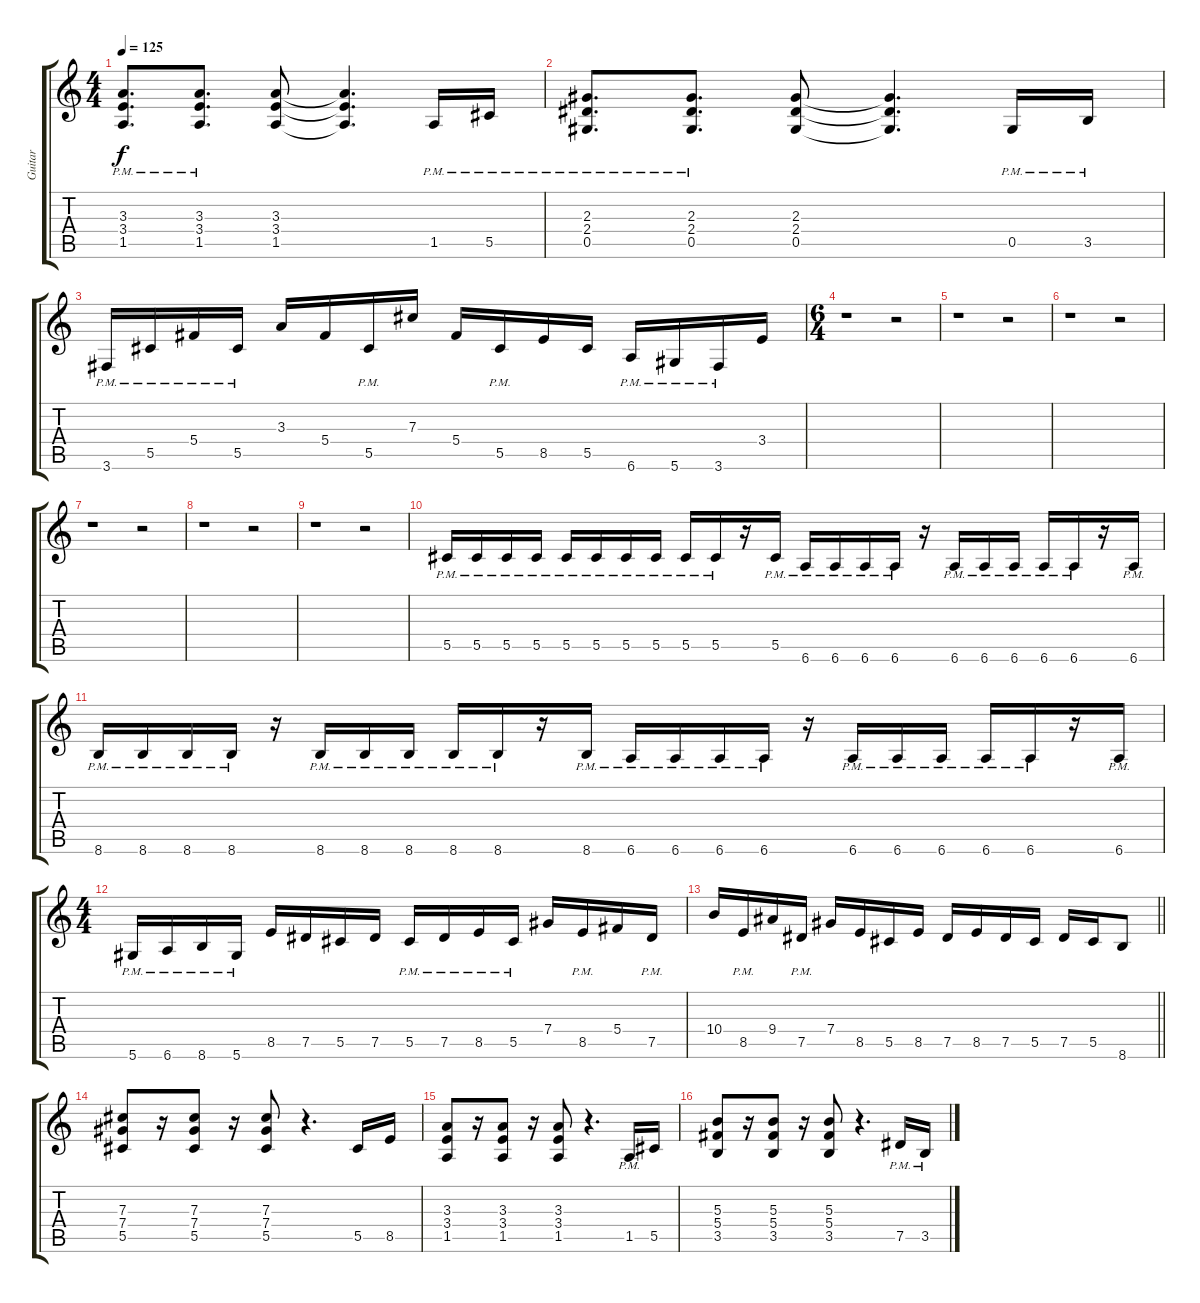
\track ("Guitar" "Guitar") {instrument overdrivenguitar}
\staff {score tabs}
\tuning (Eb4 Bb3 Gb3 Db3 Ab2 Eb2) {hide}
\ts (4 4)
\tempo 125
\clef g2
\ks c
(3.3{pm} 3.4{pm} 1.5{pm}).8{d dy f} (3.3{pm} 3.4{pm} 1.5{pm}).8{d} (3.3 3.4 1.5).8 (3.3{t} 3.4{t} 1.5{t}).4{d} 1.5{pm}.16 5.5{pm}.16 |
(2.3{pm} 2.4{pm} 0.5{pm}).8{d} (2.3{pm} 2.4{pm} 0.5{pm}).8{d} (2.3 2.4 0.5).8 (2.3{t} 2.4{t} 0.5{t}).4{d} 0.5{pm}.16 3.5{pm}.16 |
3.6{pm}.16 5.5{pm}.16 5.4{pm}.16 5.5{pm}.16 3.3.16 5.4.16 5.5{pm}.16 7.3.16 5.4.16 5.5{pm}.16 8.5.16 5.5.16 6.6{pm}.16 5.6{pm}.16 3.6{pm}.16 3.4.16 |
\ts (6 4)
r.1 r.2 |
r.1 r.2 |
r.1 r.2 |
r.1 r.2 |
r.1 r.2 |
r.1 r.2 |
5.5{pm}.16 5.5{pm}.16 5.5{pm}.16 5.5{pm}.16 5.5{pm}.16 5.5{pm}.16 5.5{pm}.16 5.5{pm}.16 5.5{pm}.16 5.5{pm}.16 r.16 5.5{pm}.16 6.6{pm}.16 6.6{pm}.16 6.6{pm}.16 6.6{pm}.16 r.16 6.6{pm}.16 6.6{pm}.16 6.6{pm}.16 6.6{pm}.16 6.6{pm}.16 r.16 6.6{pm}.16 |
8.6{pm}.16 8.6{pm}.16 8.6{pm}.16 8.6{pm}.16 r.16 8.6{pm}.16 8.6{pm}.16 8.6{pm}.16 8.6{pm}.16 8.6{pm}.16 r.16 8.6{pm}.16 6.6{pm}.16 6.6{pm}.16 6.6{pm}.16 6.6{pm}.16 r.16 6.6{pm}.16 6.6{pm}.16 6.6{pm}.16 6.6{pm}.16 6.6{pm}.16 r.16 6.6{pm}.16 |
\ts (4 4)
5.6{pm}.16 6.6{pm}.16 8.6{pm}.16 5.6{pm}.16 8.5.16 7.5.16 5.5.16 7.5.16 5.5{pm}.16 7.5{pm}.16 8.5{pm}.16 5.5{pm}.16 7.4.16 8.5{pm}.16 5.4.16 7.5{pm}.16 |
\barLineRight lightlight
10.4.16 8.5{pm}.16 9.4.16 7.5{pm}.16 7.4.16 8.5.16 5.5.16 8.5.16 7.5.16 8.5.16 7.5.16 5.5.16 7.5.16 5.5.16 8.6.8 |
(7.3 7.4 5.5).8 r.16 (7.3 7.4 5.5).8 r.16 (7.3 7.4 5.5).8 r.4{d} 5.5.16 8.5.16 |
(3.3 3.4 1.5).8 r.16 (3.3 3.4 1.5).8 r.16 (3.3 3.4 1.5).8 r.4{d} 1.5{pm}.16 5.5.16 |
(5.3 5.4 3.5).8 r.16 (5.3 5.4 3.5).8 r.16 (5.3 5.4 3.5).8 r.4{d} 7.5{pm}.16 3.5{pm}.16
